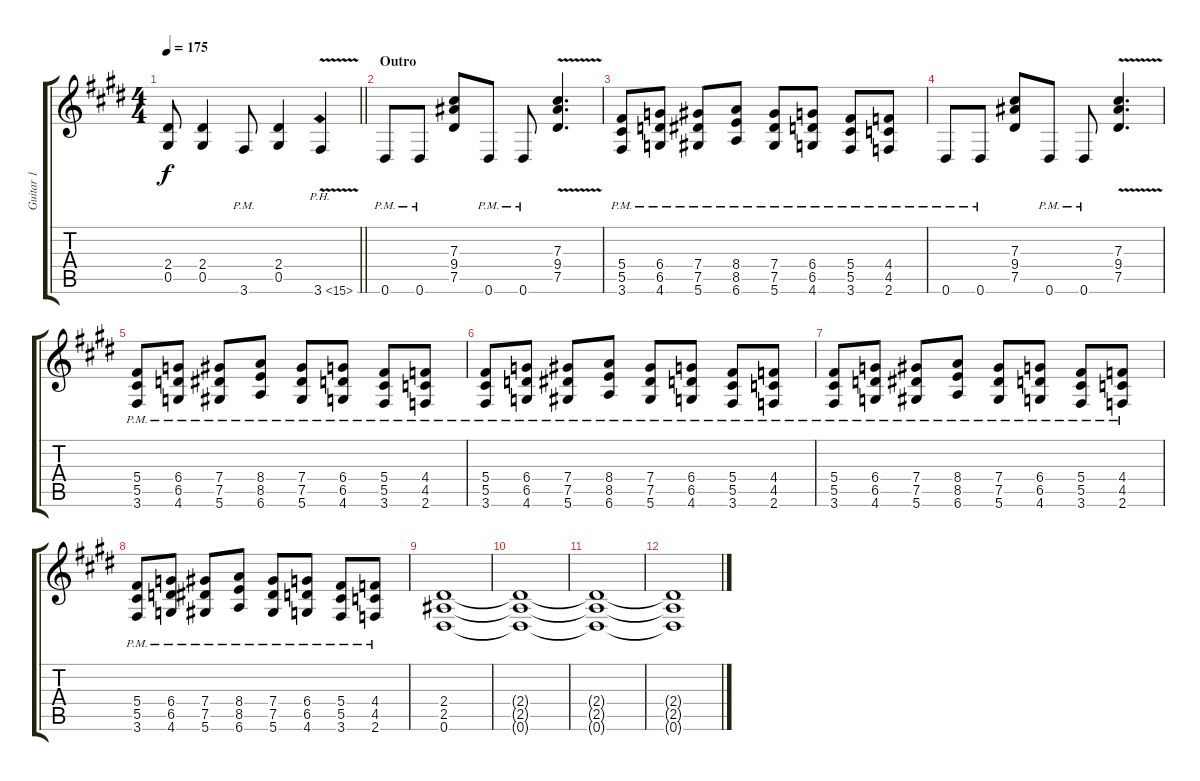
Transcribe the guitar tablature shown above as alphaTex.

\track ("Guitar 1" "Guitar 1") {instrument distortionguitar}
\staff {score tabs}
\tuning (Eb4 Bb3 Gb3 Db3 Ab2 Eb2) {hide}
\ts (4 4)
\tempo 175
\clef g2
\barLineRight lightlight
\ks e
(2.4{t} 0.5{t}).8{dy f} (2.4 0.5).4 3.6{pm}.8 (2.4 0.5).4 3.6{ph 12 v}.4 |
\section ("" "Outro")
0.6{pm}.8 0.6{pm}.8 (7.3 9.4 7.5).8 0.6{pm}.8 0.6{pm}.8 (7.3{v} 9.4{v} 7.5{v}).4{d} |
(5.4{pm} 5.5{pm} 3.6{pm}).8 (6.4{pm} 6.5{pm} 4.6{pm}).8 (7.4{pm} 7.5{pm} 5.6{pm}).8 (8.4{pm} 8.5{pm} 6.6{pm}).8 (7.4{pm} 7.5{pm} 5.6{pm}).8 (6.4{pm} 6.5{pm} 4.6{pm}).8 (5.4{pm} 5.5{pm} 3.6{pm}).8 (4.4{pm} 4.5{pm} 2.6{pm}).8 |
0.6{pm}.8 0.6{pm}.8 (7.3 9.4 7.5).8 0.6{pm}.8 0.6{pm}.8 (7.3{v} 9.4{v} 7.5{v}).4{d} |
(5.4{pm} 5.5{pm} 3.6{pm}).8 (6.4{pm} 6.5{pm} 4.6{pm}).8 (7.4{pm} 7.5{pm} 5.6{pm}).8 (8.4{pm} 8.5{pm} 6.6{pm}).8 (7.4{pm} 7.5{pm} 5.6{pm}).8 (6.4{pm} 6.5{pm} 4.6{pm}).8 (5.4{pm} 5.5{pm} 3.6{pm}).8 (4.4{pm} 4.5{pm} 2.6{pm}).8 |
(5.4{pm} 5.5{pm} 3.6{pm}).8 (6.4{pm} 6.5{pm} 4.6{pm}).8 (7.4{pm} 7.5{pm} 5.6{pm}).8 (8.4{pm} 8.5{pm} 6.6{pm}).8 (7.4{pm} 7.5{pm} 5.6{pm}).8 (6.4{pm} 6.5{pm} 4.6{pm}).8 (5.4{pm} 5.5{pm} 3.6{pm}).8 (4.4{pm} 4.5{pm} 2.6{pm}).8 |
(5.4{pm} 5.5{pm} 3.6{pm}).8 (6.4{pm} 6.5{pm} 4.6{pm}).8 (7.4{pm} 7.5{pm} 5.6{pm}).8 (8.4{pm} 8.5{pm} 6.6{pm}).8 (7.4{pm} 7.5{pm} 5.6{pm}).8 (6.4{pm} 6.5{pm} 4.6{pm}).8 (5.4{pm} 5.5{pm} 3.6{pm}).8 (4.4{pm} 4.5{pm} 2.6{pm}).8 |
(5.4{pm} 5.5{pm} 3.6{pm}).8 (6.4{pm} 6.5{pm} 4.6{pm}).8 (7.4{pm} 7.5{pm} 5.6{pm}).8 (8.4{pm} 8.5{pm} 6.6{pm}).8 (7.4{pm} 7.5{pm} 5.6{pm}).8 (6.4{pm} 6.5{pm} 4.6{pm}).8 (5.4{pm} 5.5{pm} 3.6{pm}).8 (4.4{pm} 4.5{pm} 2.6{pm}).8 |
(2.4 2.5 0.6).1 |
(2.4{t} 2.5{t} 0.6{t}).1 |
(2.4{t} 2.5{t} 0.6{t}).1 |
(2.4{t} 2.5{t} 0.6{t}).1
